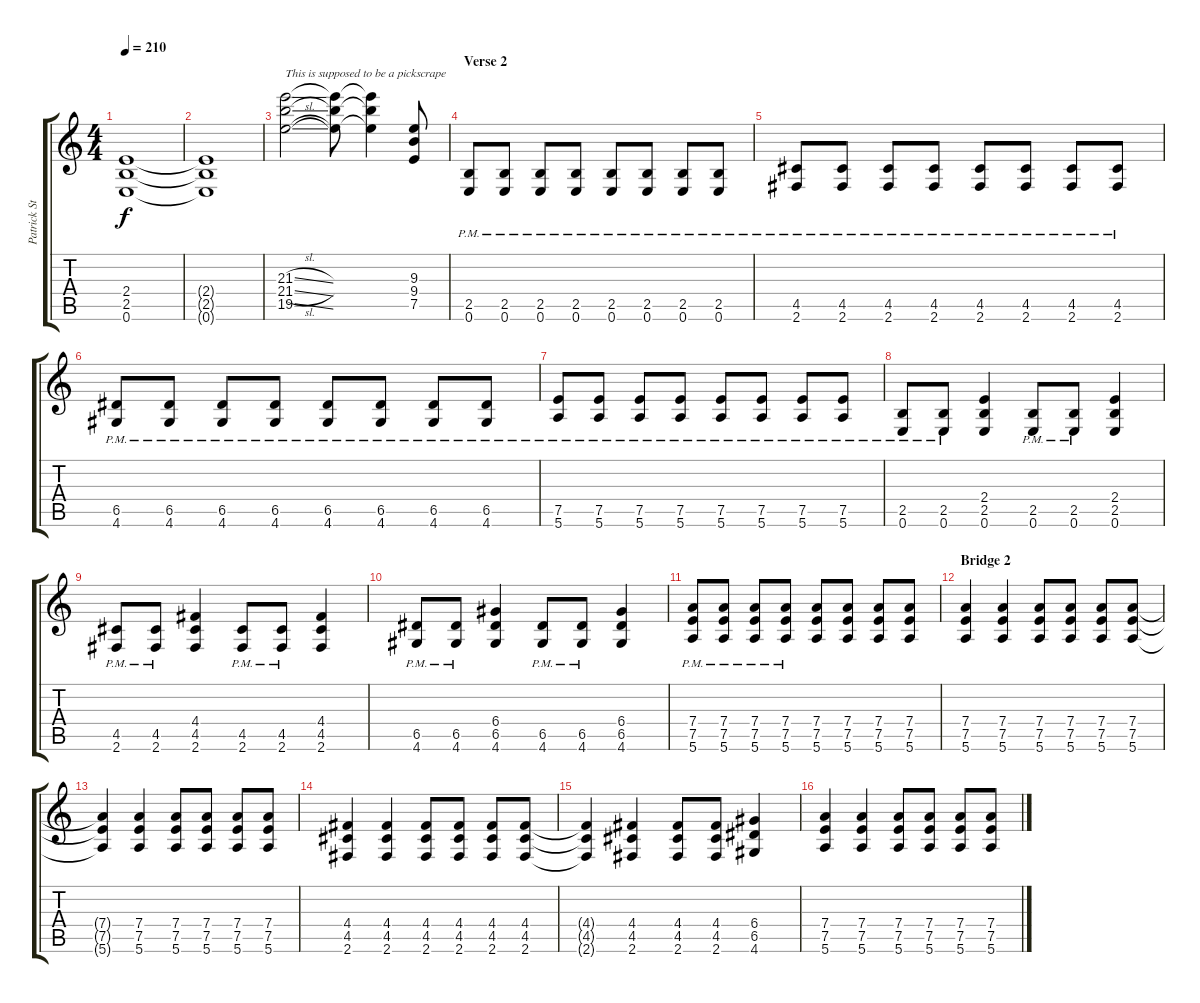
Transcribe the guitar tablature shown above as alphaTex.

\track ("Patrick Stump (Rythmn Guitar)" "Patrick St") {instrument overdrivenguitar}
\staff {score tabs}
\tuning (E4 B3 G3 D3 A2 E2) {hide}
\ts (4 4)
\tempo 210
\clef g2
\ks c
(2.4{t} 2.5{t} 0.6{t}).1{dy f} |
(2.4{t} 2.5{t} 0.6{t}).1 |
(21.3{sl} 21.4{sl} 19.5{sl}).2{txt "This is supposed to be a pickscrape" volume 10} (21.3{t} 21.4{t} 19.5{t}).8 (21.3{t} 21.4{t} 19.5{t}).4 (9.3 9.4 7.5).8 |
\section ("" "Verse 2")
(2.5{pm} 0.6).8{volume 12} (2.5{pm} 0.6).8 (2.5{pm} 0.6).8 (2.5{pm} 0.6).8 (2.5{pm} 0.6).8 (2.5{pm} 0.6).8 (2.5{pm} 0.6).8 (2.5{pm} 0.6).8 |
(4.5{pm} 2.6).8 (4.5{pm} 2.6).8 (4.5{pm} 2.6).8 (4.5{pm} 2.6).8 (4.5{pm} 2.6).8 (4.5{pm} 2.6).8 (4.5{pm} 2.6).8 (4.5{pm} 2.6).8 |
(6.5{pm} 4.6).8 (6.5{pm} 4.6).8 (6.5{pm} 4.6).8 (6.5{pm} 4.6).8 (6.5{pm} 4.6).8 (6.5{pm} 4.6).8 (6.5{pm} 4.6).8 (6.5{pm} 4.6).8 |
(7.5{pm} 5.6).8 (7.5{pm} 5.6).8 (7.5{pm} 5.6).8 (7.5{pm} 5.6).8 (7.5{pm} 5.6).8 (7.5{pm} 5.6).8 (7.5{pm} 5.6).8 (7.5{pm} 5.6).8 |
(2.5{pm} 0.6).8 (2.5{pm} 0.6).8 (2.4 2.5 0.6).4 (2.5{pm} 0.6).8 (2.5{pm} 0.6).8 (2.4 2.5 0.6).4 |
(4.5{pm} 2.6).8 (4.5{pm} 2.6).8 (4.4 4.5 2.6).4 (4.5{pm} 2.6).8 (4.5{pm} 2.6).8 (4.4 4.5 2.6).4 |
(6.5{pm} 4.6).8 (6.5{pm} 4.6).8 (6.4 6.5 4.6).4 (6.5{pm} 4.6).8 (6.5{pm} 4.6).8 (6.4 6.5 4.6).4 |
(7.4 7.5{pm} 5.6).8 (7.4 7.5{pm} 5.6).8 (7.4 7.5{pm} 5.6).8 (7.4 7.5{pm} 5.6).8 (7.4 7.5 5.6).8 (7.4 7.5 5.6).8 (7.4 7.5 5.6).8 (7.4 7.5 5.6).8 |
\section ("" "Bridge 2")
(7.4 7.5 5.6).4 (7.4 7.5 5.6).4 (7.4 7.5 5.6).8 (7.4 7.5 5.6).8 (7.4 7.5 5.6).8 (7.4 7.5 5.6).8 |
(7.4{t} 7.5{t} 5.6{t}).4 (7.4 7.5 5.6).4 (7.4 7.5 5.6).8 (7.4 7.5 5.6).8 (7.4 7.5 5.6).8 (7.4 7.5 5.6).8 |
(4.4 4.5 2.6).4 (4.4 4.5 2.6).4 (4.4 4.5 2.6).8 (4.4 4.5 2.6).8 (4.4 4.5 2.6).8 (4.4 4.5 2.6).8 |
(4.4{t} 4.5{t} 2.6{t}).4 (4.4 4.5 2.6).4 (4.4 4.5 2.6).8 (4.4 4.5 2.6).8 (6.4 6.5 4.6).4 |
(7.4 7.5 5.6).4 (7.4 7.5 5.6).4 (7.4 7.5 5.6).8 (7.4 7.5 5.6).8 (7.4 7.5 5.6).8 (7.4 7.5 5.6).8
